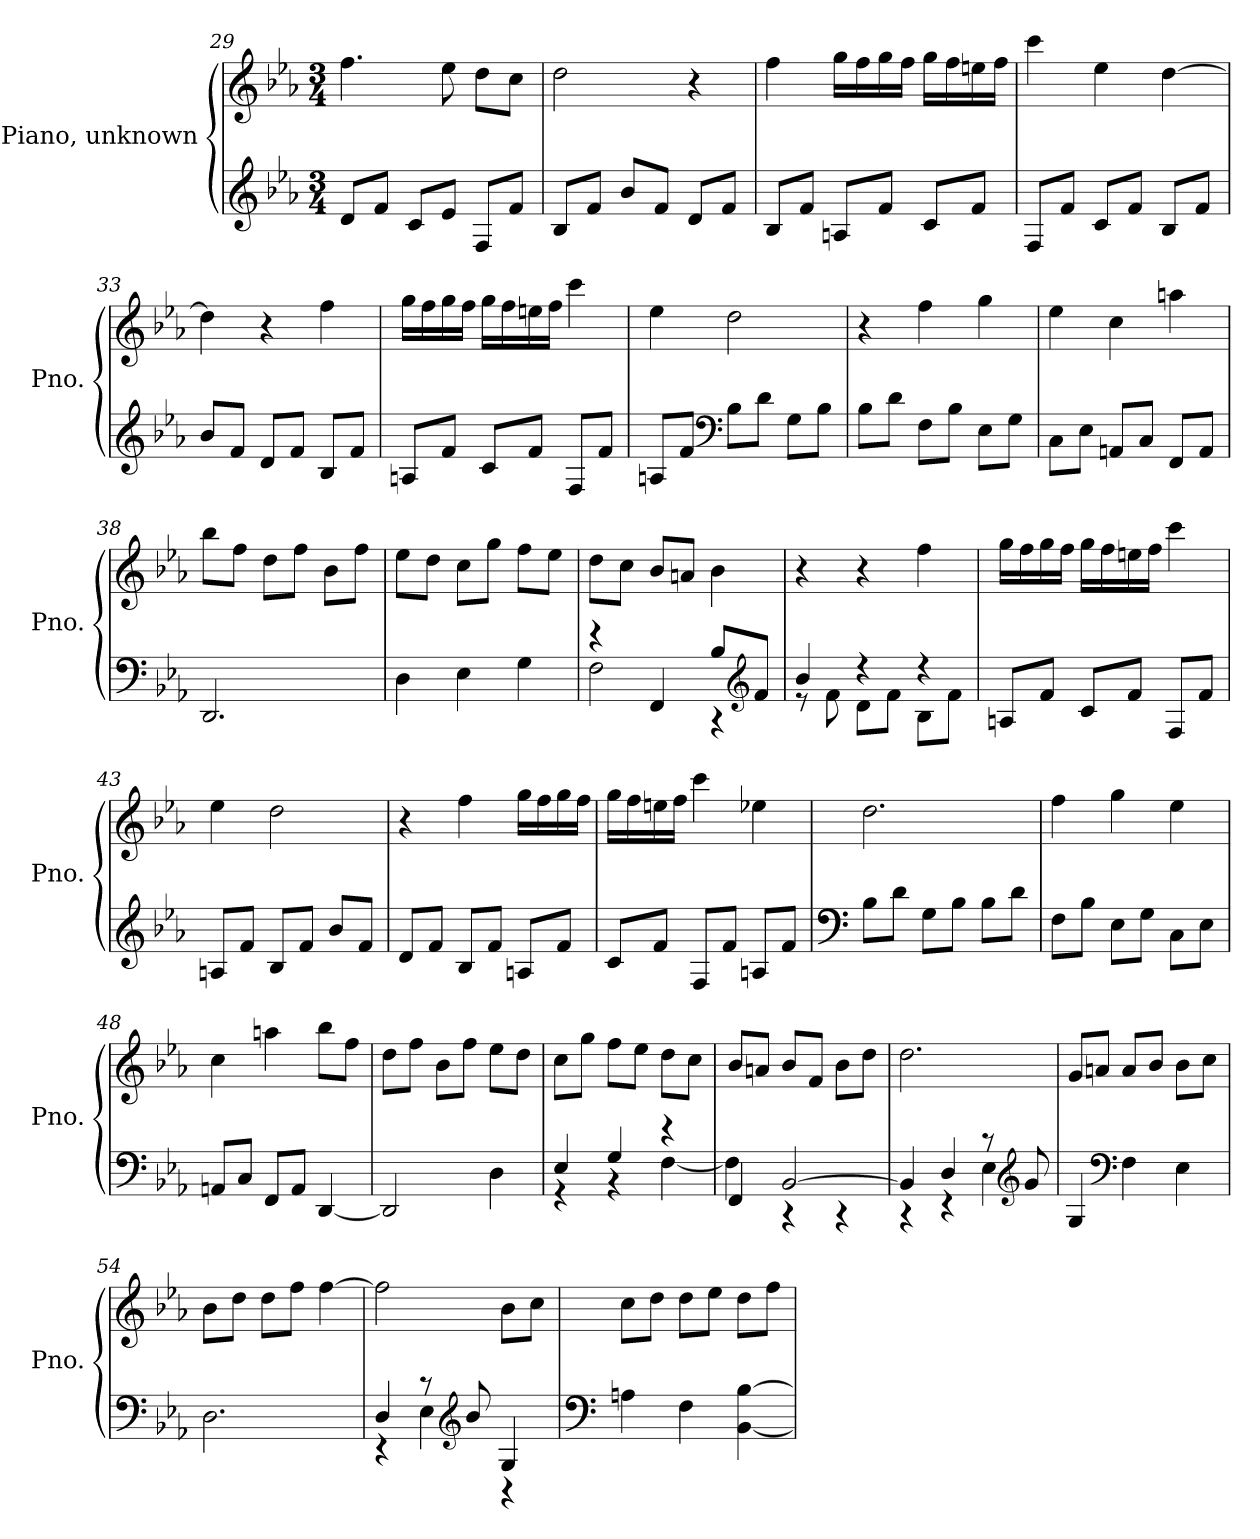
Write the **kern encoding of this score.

**kern	**kern
*part1	*part1
*staff2	*staff1
*I"Piano, unknown	*
*I'Pno.	*
*clefG2	*clefG2
*k[b-e-a-]	*k[b-e-a-]
*M3/4	*M3/4
=29	=29
8d/L	4.ff\
8f/J	.
8c/L	.
8e-/J	8ee-\
8F/L	8dd\L
8f/J	8cc\J
=30	=30
8B-/L	2dd\
8f/J	.
8b-/L	.
8f/J	.
8d/L	4r
8f/J	.
=31	=31
8B-/L	4ff\
8f/J	.
8An/L	16gg\LL
.	16ff\
8f/J	16gg\
.	16ff\JJ
8c/L	16gg\LL
.	16ff\
8f/J	16een\
.	16ff\JJ
=32	=32
8F/L	4ccc\
8f/J	.
8c/L	4ee-\
8f/J	.
8B-/L	[4dd\
8f/J	.
!!LO:PB:g=z
=33	=33
8b-/L	4dd\]
8f/J	.
8d/L	4r
8f/J	.
8B-/L	4ff\
8f/J	.
=34	=34
8An/L	16gg\LL
.	16ff\
8f/J	16gg\
.	16ff\JJ
8c/L	16gg\LL
.	16ff\
8f/J	16een\
.	16ff\JJ
8F/L	4ccc\
8f/J	.
=35	=35
8An/L	4ee-\
8f/J	.
*clefF4	*
8B-\L	2dd\
8d\J	.
8G\L	.
8B-\J	.
=36	=36
8B-\L	4r
8d\J	.
8F\L	4ff\
8B-\J	.
8E-\L	4gg\
8G\J	.
=37	=37
8C\L	4ee-\
8E-\J	.
8AAn/L	4cc\
8C/J	.
8FF/L	4aan\
8AA/J	.
!!LO:LB:g=z
=38	=38
2.DD/	8bb-\L
.	8ff\J
.	8dd\L
.	8ff\J
.	8b-\L
.	8ff\J
=39	=39
4D\	8ee-\L
.	8dd\J
4E-\	8cc\L
.	8gg\J
4G\	8ff\L
.	8ee-\J
=40	=40
*^	*
4r	2F\	8dd\L
.	.	8cc\J
4FF/	.	8b-/L
.	.	8an/J
8B-/L	4r	4b-\
*clefG2	*	*
8f/J	.	.
=41	=41	=41
4b-/	8r	4r
.	8f\	.
4r	8d\L	4r
.	8f\J	.
4r	8B-\L	4ff\
.	8f\J	.
*v	*v	*
=42	=42
8An/L	16gg\LL
.	16ff\
8f/J	16gg\
.	16ff\JJ
8c/L	16gg\LL
.	16ff\
8f/J	16een\
.	16ff\JJ
8F/L	4ccc\
8f/J	.
!!LO:LB:g=z
=43	=43
8An/L	4ee-\
8f/J	.
8B-/L	2dd\
8f/J	.
8b-/L	.
8f/J	.
=44	=44
8d/L	4r
8f/J	.
8B-/L	4ff\
8f/J	.
8An/L	16gg\LL
.	16ff\
8f/J	16gg\
.	16ff\JJ
=45	=45
8c/L	16gg\LL
.	16ff\
8f/J	16een\
.	16ff\JJ
8F/L	4ccc\
8f/J	.
8An/L	4ee-X\
8f/J	.
=46	=46
*clefF4	*
8B-\L	2.dd\
8d\J	.
8G\L	.
8B-\J	.
8B-\L	.
8d\J	.
=47	=47
8F\L	4ff\
8B-\J	.
8E-\L	4gg\
8G\J	.
8C\L	4ee-\
8E-\J	.
!!LO:LB:g=z
=48	=48
8AAn/L	4cc\
8C/J	.
8FF/L	4aan\
8AA/J	.
[4DD/	8bb-\L
.	8ff\J
=49	=49
2DD/]	8dd\L
.	8ff\J
.	8b-\L
.	8ff\J
4D\	8ee-\L
.	8dd\J
=50	=50
*^	*
4E-/	4r	8cc\L
.	.	8gg\J
4G/	4r	8ff\L
.	.	8ee-\J
4r	[4F\	8dd\L
.	.	8cc\J
=51	=51	=51
4FF/	4F\]	8b-/L
.	.	8an/J
[2BB-/	4r	8b-/L
.	.	8f/J
.	4r	8b-\L
.	.	8dd\J
=52	=52	=52
4BB-/]	4r	2.dd\
4D/	4r	.
8r	4E-\	.
*clefG2	*	*
8g/	.	.
*v	*v	*
=53	=53
4G/	8g/L
.	8an/J
*clefF4	*
4F\	8a/L
.	8b-/J
4E-\	8b-\L
.	8cc\J
!!LO:LB:g=z
=54	=54
2.D\	8b-\L
.	8dd\J
.	8dd\L
.	8ff\J
.	[4ff\
=55	=55
*^	*
4D/	4r	2ff\]
8r	4E-\	.
*clefG2	*	*
8b-/	.	.
4G/	4r	8b-\L
.	.	8cc\J
*v	*v	*
=56	=56
*clefF4	*
4An\	8cc\L
.	8dd\J
4F\	8dd\L
.	8ee-\J
[4BB-\ [4B-\	8dd\L
.	8ff\J
=	=
*-	*-
